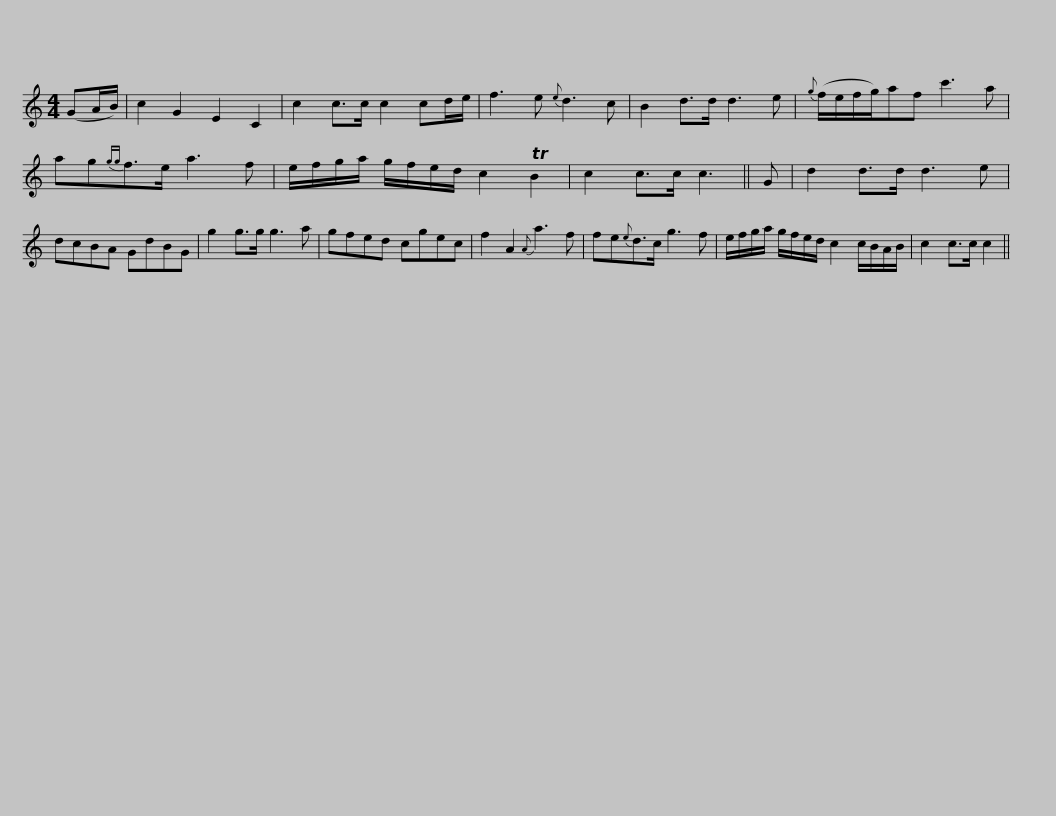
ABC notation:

X:1
L:1/8
M:4/4
I:linebreak $
K:C
V:1 treble
V:1
 (GA/B/) | c2 G2 E2 C2 | c2 c>c c2 cd/e/ | f3 e{e} d3 c | B2 d>d d3 e | %5
{g} (f/e/f/g/)af c'3 a | ag{gg}f>e a3 f |$ e/f/g/a/ g/f/e/d/ c2 TB2 | c2 c>c c3 || G | %10
 d2 d>d d3 e | dcBA GdBG | g2 g>g g3 a | gfed cgec |$ f2 A2{A} a3 f | %15
 fe{e}d>c g3 f | e/f/g/a/ g/f/e/d/ c2 c/B/A/B/ | c2 c>c c2 || %18
